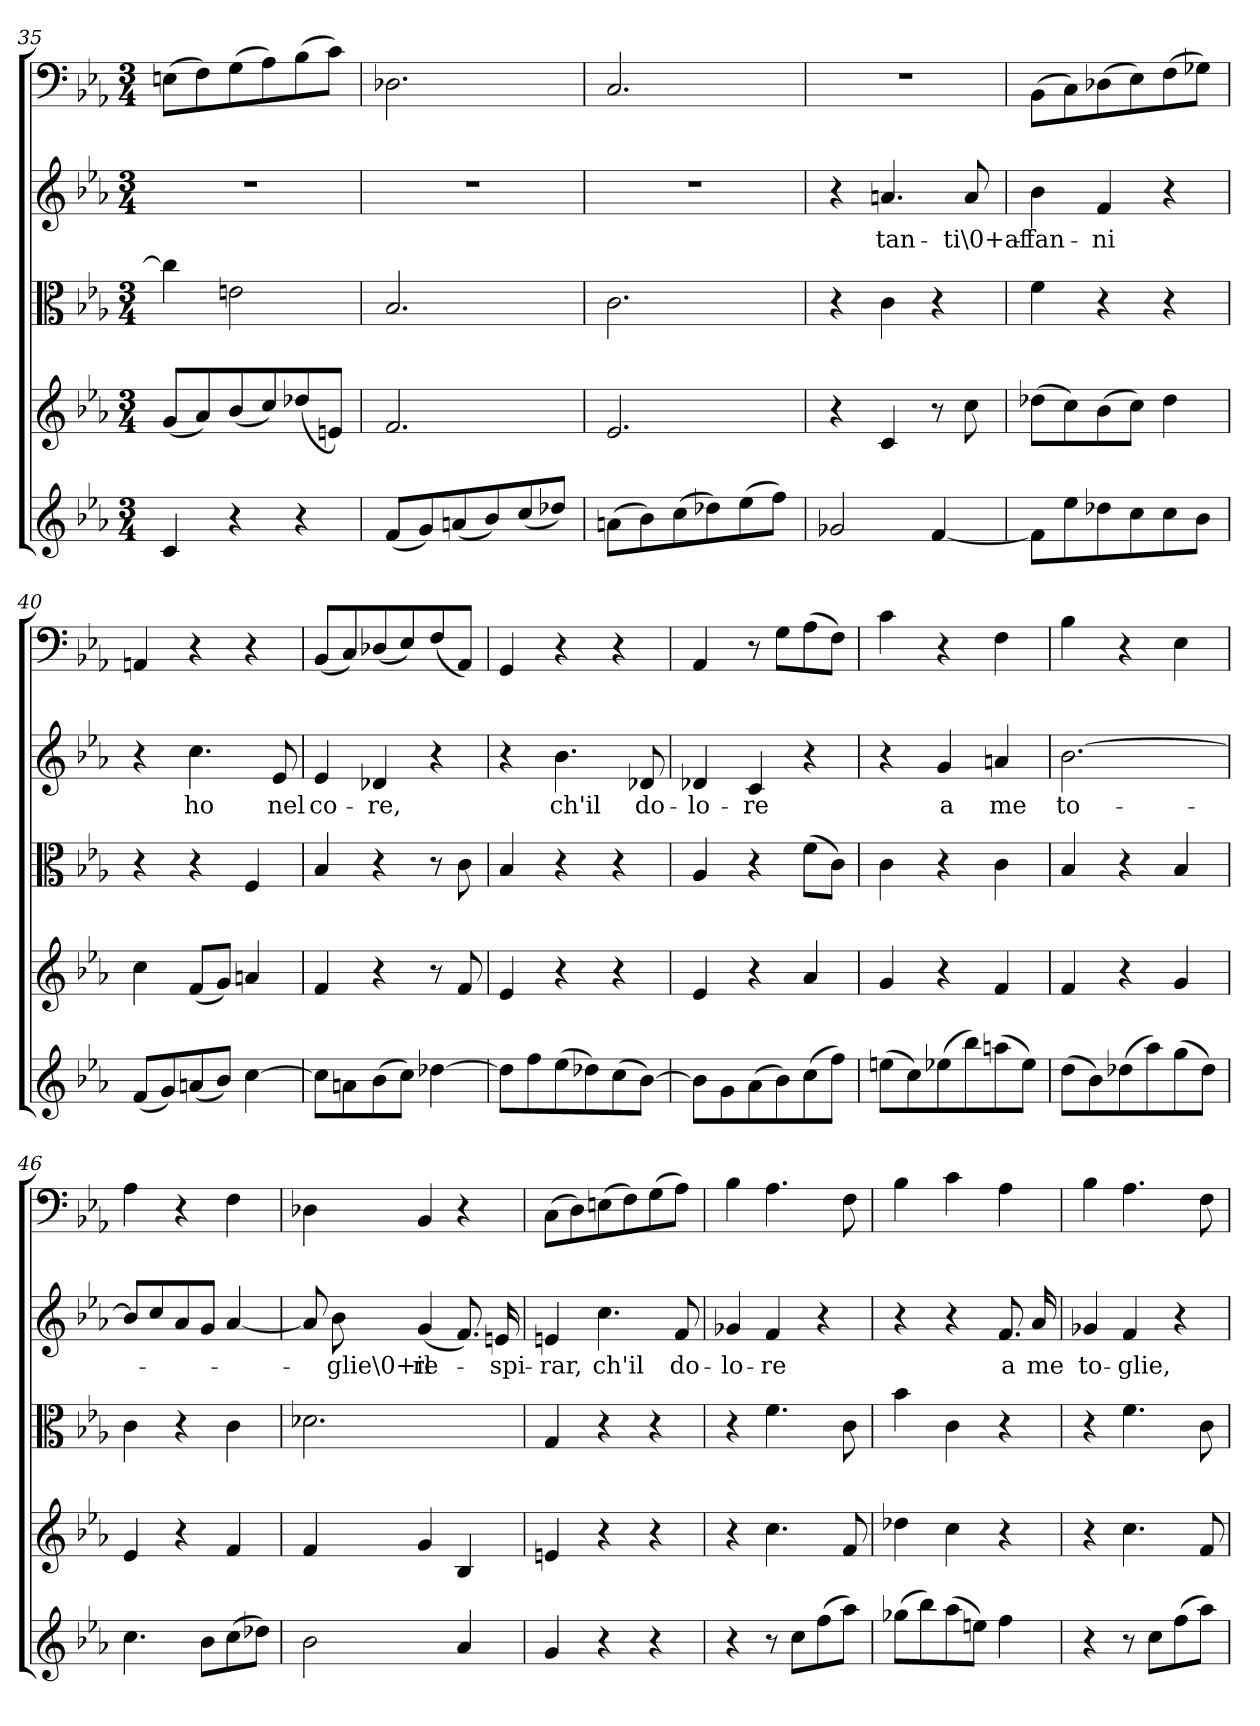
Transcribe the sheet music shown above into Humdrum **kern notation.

**kern	**kern	**kern	**kern	**text	**kern
*part5	*part4	*part3	*part2	*part2	*part1
*staff5	*staff4	*staff3	*staff2	*staff2	*staff1
*clefG2	*clefG2	*clefC3	*clefG2	*	*clefF4
*k[b-e-a-]	*k[b-e-a-]	*k[b-e-a-]	*k[b-e-a-]	*	*k[b-e-a-]
*c:	*c:	*c:	*c:	*	*c:
*M3/4	*M3/4	*M3/4	*M3/4	*	*M3/4
=35	=35	=35	=35	=35	=35
4c/	(8g/L	4cc\]	2.r	.	(8En\L
.	8a-/)	.	.	.	8F\)
4r	(8b-/	2en\	.	.	(8G\
.	8cc/)	.	.	.	8A-\)
4r	(8dd-X/	.	.	.	(8B-\
.	8en/J)	.	.	.	8c\J)
=36	=36	=36	=36	=36	=36
(8f/L	2.f/	2.B-/	2.r	.	2.D-X\
8g/)	.	.	.	.	.
(8an/	.	.	.	.	.
8b-/)	.	.	.	.	.
(8cc/	.	.	.	.	.
8dd-X/J)	.	.	.	.	.
=37	=37	=37	=37	=37	=37
(8an\L	2.e-/	2.c\	2.r	.	2.C/
8b-\)	.	.	.	.	.
(8cc\	.	.	.	.	.
8dd-X\)	.	.	.	.	.
(8ee-\	.	.	.	.	.
8ff\J)	.	.	.	.	.
=38	=38	=38	=38	=38	=38
2g-X/	4r	4r	4r	.	2.r
.	4c/	4c\	4.an/	tan-	.
[4f/	8r	4r	.	.	.
.	8cc\	.	8a/	-ti\0+af-	.
=39	=39	=39	=39	=39	=39
8f\L]	(8dd-X\L	4f\	4b-\	-fan-	(8BB-\L
8ee-\	8cc\)	.	.	.	8C\)
8dd-X\	(8b-\	4r	4f/	-ni	(8D-X\
8cc\	8cc\J)	.	.	.	8E-\)
8cc\	4dd-\	4r	4r	.	(8F\
8b-\J	.	.	.	.	8G-X\J)
=40	=40	=40	=40	=40	=40
(8f/L	4cc\	4r	4r	.	4AAn/
8g/)	.	.	.	.	.
(8an/	(8f/L	4r	4.cc\	ho	4r
8b-/J)	8g/J)	.	.	.	.
[4cc\	4an/	4F/	.	.	4r
.	.	.	8e-/	nel	.
=41	=41	=41	=41	=41	=41
8cc\L]	4f/	4B-/	4e-/	co-	(8BB-/L
8an\	.	.	.	.	8C/)
(8b-\	4r	4r	4d-X/	-re,	(8D-X/
8cc\J)	.	.	.	.	8E-/)
[4dd-X\	8r	8r	4r	.	(8F/
.	8f/	8c\	.	.	8AA-/J)
=42	=42	=42	=42	=42	=42
8dd-\L]	4e-/	4B-/	4r	.	4GG/
8ff\	.	.	.	.	.
(8ee-\	4r	4r	4.b-\	ch'il	4r
8dd-X\)	.	.	.	.	.
(8cc\	4r	4r	.	.	4r
[8b-\J)	.	.	8d-X/	do-	.
=43	=43	=43	=43	=43	=43
8b-\L]	4e-/	4A-/	4d-X/	-lo-	4AA-/
8g\	.	.	.	.	.
(8a-\	4r	4r	4c/	-re	8r
8b-\)	.	.	.	.	8G\L
(8cc\	4a-/	(8f\L	4r	.	(8A-\
8ff\J)	.	8c\J)	.	.	8F\J)
=44	=44	=44	=44	=44	=44
(8een\L	4g/	4c\	4r	.	4c\
8cc\)	.	.	.	.	.
(8ee-X\	4r	4r	4g/	a	4r
8bb-\)	.	.	.	.	.
(8aan\	4f/	4c\	4an/	me	4F\
8ee-\J)	.	.	.	.	.
=45	=45	=45	=45	=45	=45
(8dd\L	4f/	4B-/	[2.b-\	to-	4B-\
8b-\)	.	.	.	.	.
(8dd-X\	4r	4r	.	.	4r
8aa-\)	.	.	.	.	.
(8gg\	4g/	4B-/	.	.	4E-\
8dd-\J)	.	.	.	.	.
=46	=46	=46	=46	=46	=46
4.cc\	4e-/	4c\	8b-/L]	.	4A-\
.	.	.	8cc/	.	.
.	4r	4r	8a-/	.	4r
8b-\L	.	.	8g/J	.	.
(8cc\	4f/	4c\	[4a-/	.	4F\
8dd-X\J)	.	.	.	.	.
=47	=47	=47	=47	=47	=47
2b-\	4f/	2.d-X\	8a-/]	.	4D-X\
.	.	.	8b-\	-glie\0+il	.
.	4g/	.	(4g/	re-	4BB-/
4a-/	4B-/	.	8.f/)	.	4r
.	.	.	16en/	-spi-	.
=48	=48	=48	=48	=48	=48
4g/	4en/	4G/	4en/	-rar,	(8C\L
.	.	.	.	.	8D\)
4r	4r	4r	4.cc\	ch'il	(8En\
.	.	.	.	.	8F\)
4r	4r	4r	.	.	(8G\
.	.	.	8f/	do-	8A-\J)
=49	=49	=49	=49	=49	=49
4r	4r	4r	4g-X/	-lo-	4B-\
8r	4.cc\	4.f\	4f/	-re	4.A-\
8cc\L	.	.	.	.	.
(8ff\	.	.	4r	.	.
8aa-\J)	8f/	8c\	.	.	8F\
=50	=50	=50	=50	=50	=50
(8gg-X\L	4dd-X\	4b-\	4r	.	4B-\
8bb-\)	.	.	.	.	.
(8aa-\	4cc\	4c\	4r	.	4c\
8een\J)	.	.	.	.	.
4ff\	4r	4r	8.f/	a	4A-\
.	.	.	16a-/	me	.
=51	=51	=51	=51	=51	=51
4r	4r	4r	4g-X/	to-	4B-\
8r	4.cc\	4.f\	4f/	-glie,	4.A-\
8cc\L	.	.	.	.	.
(8ff\	.	.	4r	.	.
8aa-\J)	8f/	8c\	.	.	8F\
=	=	=	=	=	=
*-	*-	*-	*-	*-	*-
